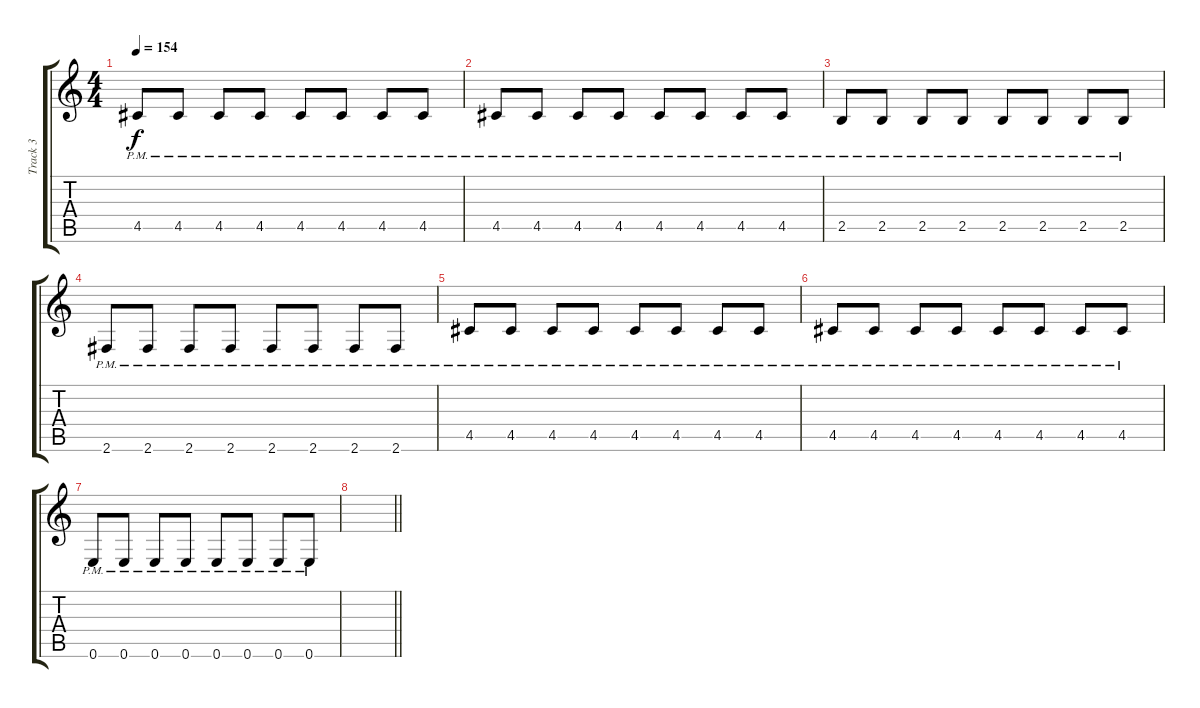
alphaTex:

\track ("Track 3" "Track 3") {instrument distortionguitar}
\staff {score tabs}
\tuning (E4 B3 G3 D3 A2 E2) {hide}
\ts (4 4)
\tempo 154
\clef g2
\ks c
4.5{pm}.8{dy f} 4.5{pm}.8 4.5{pm}.8 4.5{pm}.8 4.5{pm}.8 4.5{pm}.8 4.5{pm}.8 4.5{pm}.8 |
4.5{pm}.8 4.5{pm}.8 4.5{pm}.8 4.5{pm}.8 4.5{pm}.8 4.5{pm}.8 4.5{pm}.8 4.5{pm}.8 |
2.5{pm}.8 2.5{pm}.8 2.5{pm}.8 2.5{pm}.8 2.5{pm}.8 2.5{pm}.8 2.5{pm}.8 2.5{pm}.8 |
2.6{pm}.8 2.6{pm}.8 2.6{pm}.8 2.6{pm}.8 2.6{pm}.8 2.6{pm}.8 2.6{pm}.8 2.6{pm}.8 |
4.5{pm}.8 4.5{pm}.8 4.5{pm}.8 4.5{pm}.8 4.5{pm}.8 4.5{pm}.8 4.5{pm}.8 4.5{pm}.8 |
4.5{pm}.8 4.5{pm}.8 4.5{pm}.8 4.5{pm}.8 4.5{pm}.8 4.5{pm}.8 4.5{pm}.8 4.5{pm}.8 |
0.6{pm}.8 0.6{pm}.8 0.6{pm}.8 0.6{pm}.8 0.6{pm}.8 0.6{pm}.8 0.6{pm}.8 0.6{pm}.8 |
\barLineRight lightlight
